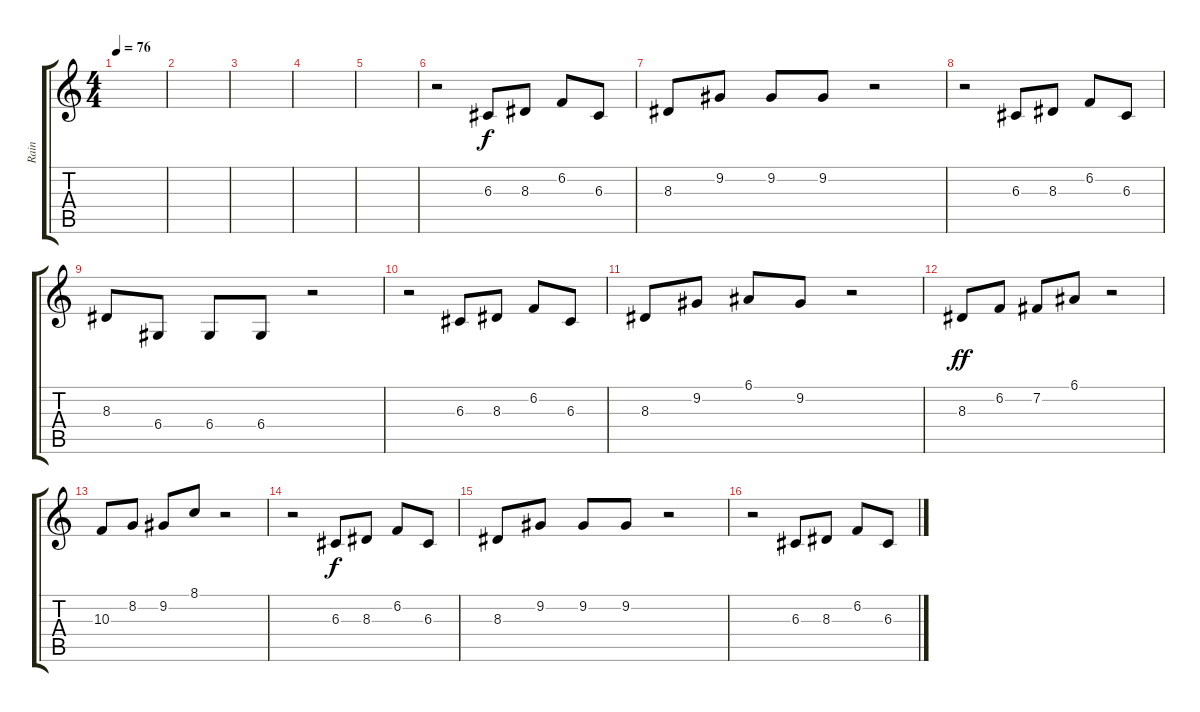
\track ("Rain" "Rain") {instrument fx1rain}
\staff {score tabs}
\tuning (E4 B3 G3 D3 A2 E2) {hide}
\ts (4 4)
\tempo 76
\clef g2
\ks c
|
|
|
|
|
r.2 6.3.8 8.3.8 6.2.8 6.3.8 |
8.3.8 9.2.8 9.2.8 9.2.8 r.2 |
r.2 6.3.8 8.3.8 6.2.8 6.3.8 |
8.3.8 6.4.8 6.4.8 6.4.8 r.2{txt ""} |
r.2 6.3.8 8.3.8 6.2.8 6.3.8 |
8.3.8 9.2.8 6.1.8 9.2.8 r.2 |
8.3.8{dy ff} 6.2.8 7.2.8 6.1.8 r.2 |
10.3.8 8.2.8 9.2.8 8.1.8 r.2 |
r.2 6.3.8{dy f} 8.3.8 6.2.8 6.3.8 |
8.3.8 9.2.8 9.2.8 9.2.8 r.2 |
r.2 6.3.8 8.3.8 6.2.8 6.3.8
